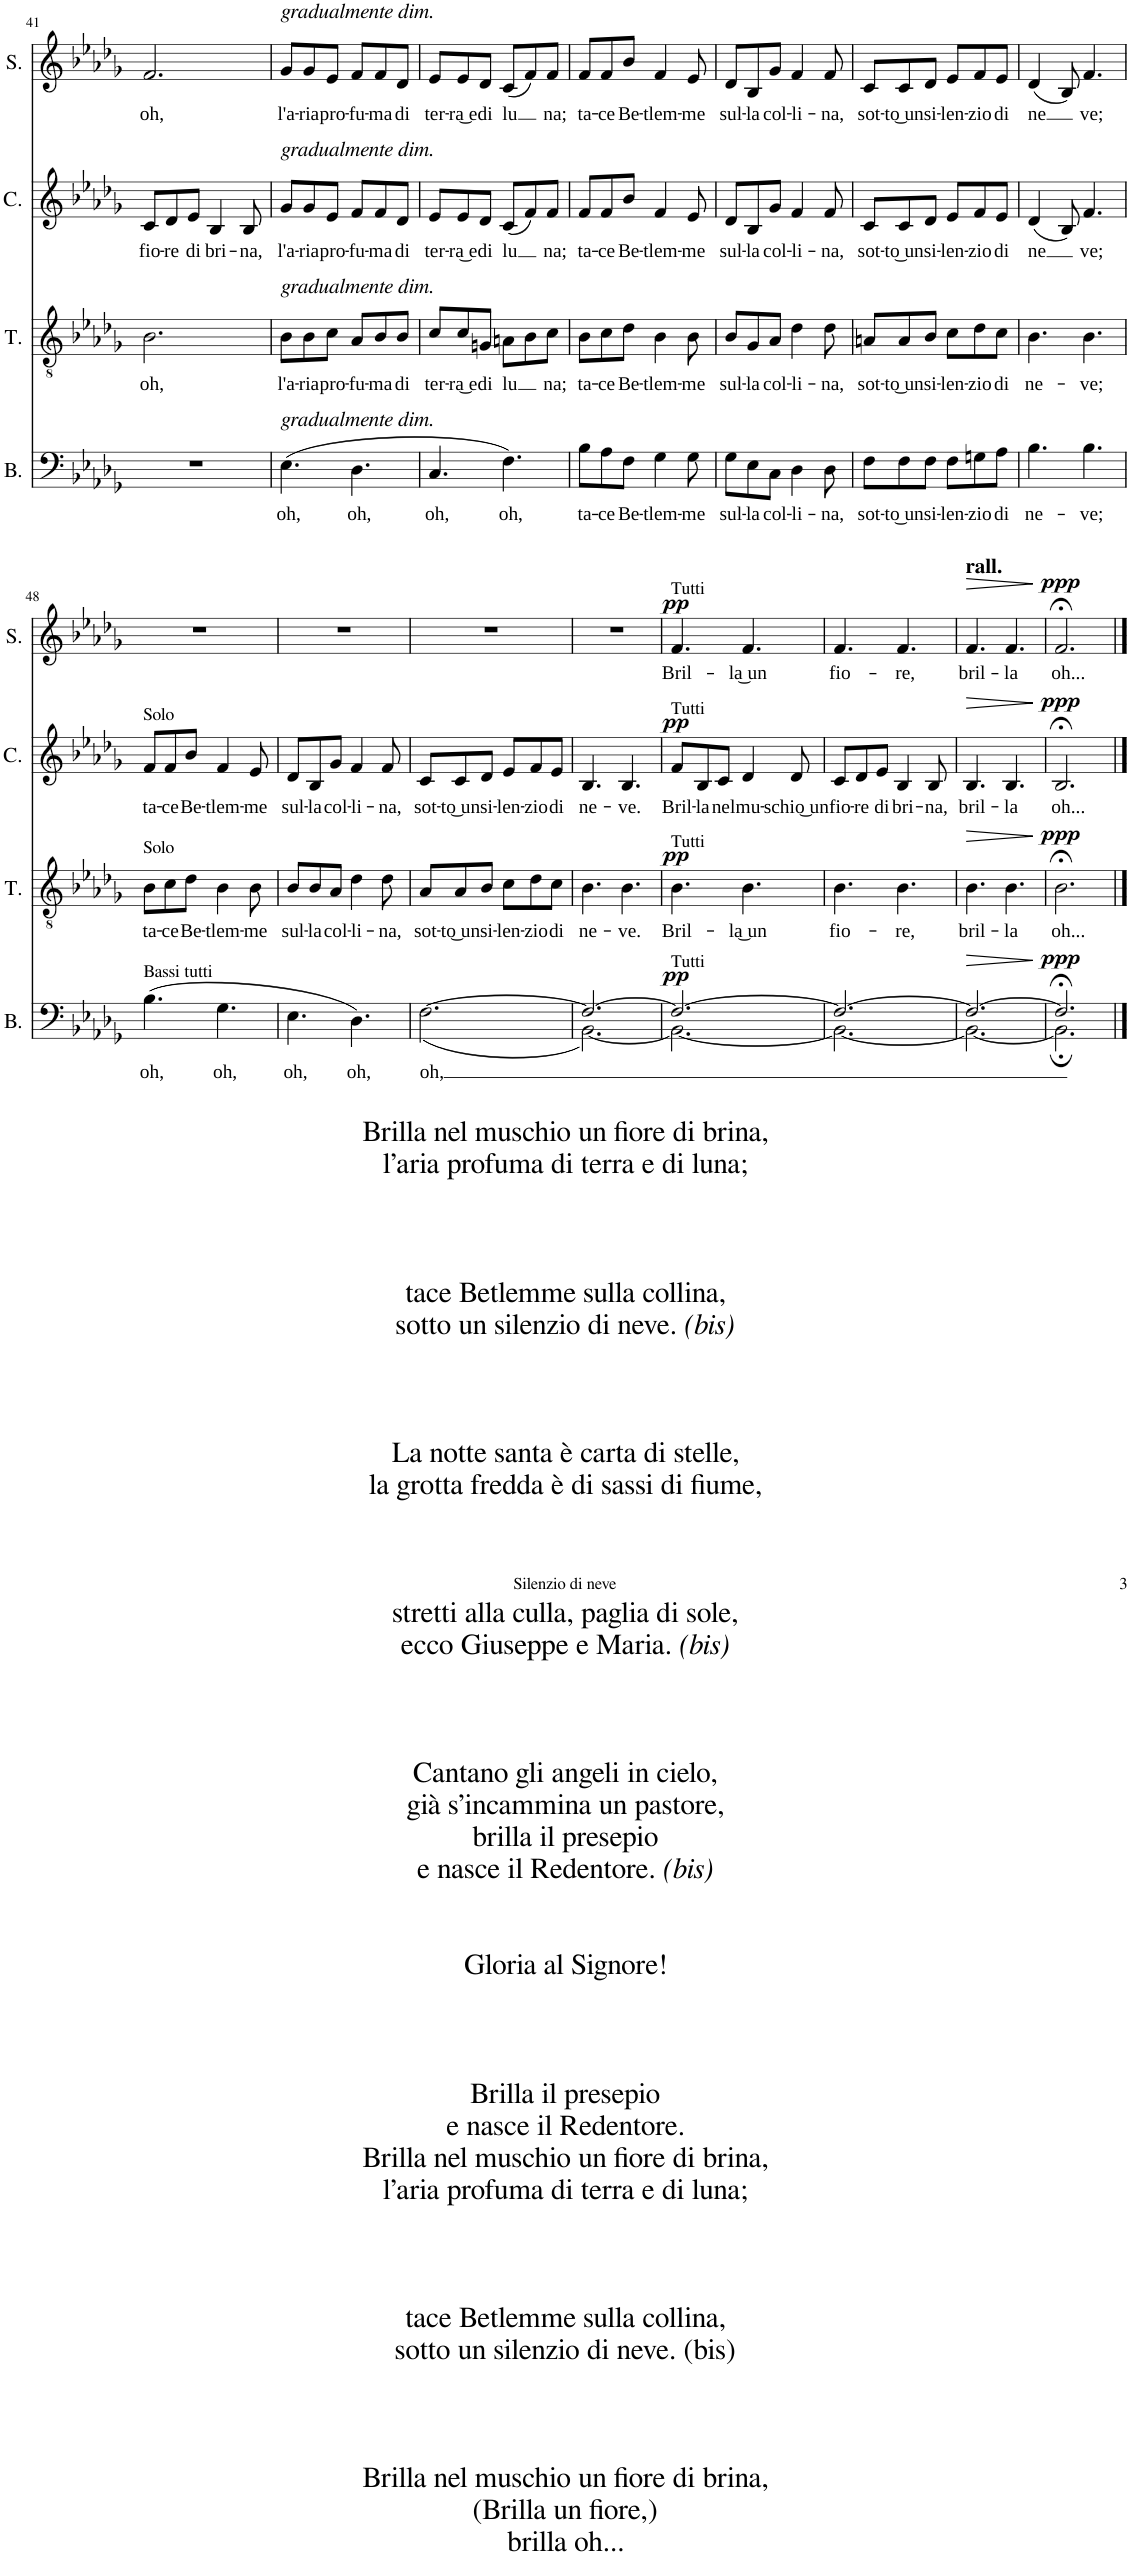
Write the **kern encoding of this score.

**kern	**text	**dynam	**kern	**text	**dynam	**kern	**text	**dynam	**kern	**text	**dynam
*part4	*part4	*part4	*part3	*part3	*part3	*part2	*part2	*part2	*part1	*part1	*part1
*staff4	*staff4	*staff4	*staff3	*staff3	*staff3	*staff2	*staff2	*staff2	*staff1	*staff1	*staff1
*I"Basso	*	*	*I"Tenore	*	*	*I"Contralto	*	*	*I"Soprano	*	*
*I'B.	*	*	*I'T.	*	*	*I'C.	*	*	*I'S.	*	*
!!LO:PB:g=z
*clefF4	*	*	*clefGv2	*	*	*clefG2	*	*	*clefG2	*	*
*Trd4c7	*	*	*	*	*	*	*	*	*	*	*
*k[b-e-a-d-g-]	*	*	*k[b-e-a-d-g-]	*	*	*k[b-e-a-d-g-]	*	*	*k[b-e-a-d-g-]	*	*
*M6/8	*	*	*M6/8	*	*	*M6/8	*	*	*M6/8	*	*
=41	=41	=41	=41	=41	=41	=41	=41	=41	=41	=41	=41
!	!	!	!	!LO:LY:b	!	!	!LO:LY:b	!	!	!LO:LY:b	!
2.r	.	.	2.B-\	oh,	.	8c/L	fio-	.	2.f/	oh,	.
!	!	!	!	!	!	!	!LO:LY:b	!	!	!	!
.	.	.	.	.	.	8d-/	-re	.	.	.	.
!	!	!	!	!	!	!	!LO:LY:b	!	!	!	!
.	.	.	.	.	.	8e-/J	di	.	.	.	.
!	!	!	!	!	!	!	!LO:LY:b	!	!	!	!
.	.	.	.	.	.	4B-/	bri-	.	.	.	.
!	!	!	!	!	!	!	!LO:LY:b	!	!	!	!
.	.	.	.	.	.	8B-/	-na,	.	.	.	.
=42	=42	=42	=42	=42	=42	=42	=42	=42	=42	=42	=42
!	!	!	!	!	!	!	!	!	!LO:TX:a:i:t=gradualmente dim.	!	!
!	!	!	!	!	!	!LO:TX:a:i:t=gradualmente dim.	!	!	!	!	!
!	!	!	!LO:TX:a:i:t=gradualmente dim.	!	!	!	!	!	!	!	!
!LO:TX:a:i:t=gradualmente dim.	!	!	!	!	!	!	!	!	!	!	!
!	!LO:LY:b	!	!	!LO:LY:b	!	!	!LO:LY:b	!	!	!LO:LY:b	!
(4.E-\	oh,	.	8B-\L	l'a-	.	8g-/L	l'a-	.	8g-/L	l'a-	.
!	!	!	!	!LO:LY:b	!	!	!LO:LY:b	!	!	!LO:LY:b	!
.	.	.	8B-\	-ria	.	8g-/	-ria	.	8g-/	-ria	.
!	!	!	!	!LO:LY:b	!	!	!LO:LY:b	!	!	!LO:LY:b	!
.	.	.	8c\J	pro-	.	8e-/J	pro-	.	8e-/J	pro-	.
!	!LO:LY:b	!	!	!LO:LY:b	!	!	!LO:LY:b	!	!	!LO:LY:b	!
4.D-\	oh,	.	8A-/L	-fu-	.	8f/L	-fu-	.	8f/L	-fu-	.
!	!	!	!	!LO:LY:b	!	!	!LO:LY:b	!	!	!LO:LY:b	!
.	.	.	8B-/	-ma	.	8f/	-ma	.	8f/	-ma	.
!	!	!	!	!LO:LY:b	!	!	!LO:LY:b	!	!	!LO:LY:b	!
.	.	.	8B-/J	di	.	8d-/J	di	.	8d-/J	di	.
=43	=43	=43	=43	=43	=43	=43	=43	=43	=43	=43	=43
!	!LO:LY:b	!	!	!LO:LY:b	!	!	!LO:LY:b	!	!	!LO:LY:b	!
4.C/	oh,	.	8c/L	ter-	.	8e-/L	ter-	.	8e-/L	ter-	.
!	!	!	!	!LO:LY:b	!	!	!LO:LY:b	!	!	!LO:LY:b	!
.	.	.	8c/	-ra͜ e	.	8e-/	-ra͜ e	.	8e-/	-ra͜ e	.
!	!	!	!	!LO:LY:b	!	!	!LO:LY:b	!	!	!LO:LY:b	!
.	.	.	8Gn/J	di	.	8d-/J	di	.	8d-/J	di	.
!	!LO:LY:b	!	!	!LO:LY:b	!	!	!LO:LY:b	!	!	!LO:LY:b	!
4.F\)	oh,	.	8An\L	-lu	.	(8c/L	-lu	.	(8c/L	-lu	.
.	.	.	8B-\	.	.	8f/)	.	.	8f/)	.	.
!	!	!	!	!LO:LY:b	!	!	!LO:LY:b	!	!	!LO:LY:b	!
.	.	.	8c\J	na;	.	8f/J	na;	.	8f/J	na;	.
=44	=44	=44	=44	=44	=44	=44	=44	=44	=44	=44	=44
!	!LO:LY:b	!	!	!LO:LY:b	!	!	!LO:LY:b	!	!	!LO:LY:b	!
8B-\L	ta-	.	8B-\L	ta-	.	8f/L	ta-	.	8f/L	ta-	.
!	!LO:LY:b	!	!	!LO:LY:b	!	!	!LO:LY:b	!	!	!LO:LY:b	!
8A-\	-ce	.	8c\	-ce	.	8f/	-ce	.	8f/	-ce	.
!	!LO:LY:b	!	!	!LO:LY:b	!	!	!LO:LY:b	!	!	!LO:LY:b	!
8F\J	Be-	.	8d-\J	Be-	.	8b-/J	Be-	.	8b-/J	Be-	.
!	!LO:LY:b	!	!	!LO:LY:b	!	!	!LO:LY:b	!	!	!LO:LY:b	!
4G-\	-tlem-	.	4B-\	-tlem-	.	4f/	-tlem-	.	4f/	-tlem-	.
!	!LO:LY:b	!	!	!LO:LY:b	!	!	!LO:LY:b	!	!	!LO:LY:b	!
8G-\	-me	.	8B-\	-me	.	8e-/	-me	.	8e-/	-me	.
=45	=45	=45	=45	=45	=45	=45	=45	=45	=45	=45	=45
!	!LO:LY:b	!	!	!LO:LY:b	!	!	!LO:LY:b	!	!	!LO:LY:b	!
8G-\L	sul-	.	8B-/L	sul-	.	8d-/L	sul-	.	8d-/L	sul-	.
!	!LO:LY:b	!	!	!LO:LY:b	!	!	!LO:LY:b	!	!	!LO:LY:b	!
8E-\	-la	.	8G-/	-la	.	8B-/	la	.	8B-/	la	.
!	!LO:LY:b	!	!	!LO:LY:b	!	!	!LO:LY:b	!	!	!LO:LY:b	!
8C\J	col-	.	8A-/J	col-	.	8g-/J	col-	.	8g-/J	col-	.
!	!LO:LY:b	!	!	!LO:LY:b	!	!	!LO:LY:b	!	!	!LO:LY:b	!
4D-\	-li-	.	4d-\	-li-	.	4f/	-li-	.	4f/	-li-	.
!	!LO:LY:b	!	!	!LO:LY:b	!	!	!LO:LY:b	!	!	!LO:LY:b	!
8D-\	-na,	.	8d-\	-na,	.	8f/	-na,	.	8f/	-na,	.
=46	=46	=46	=46	=46	=46	=46	=46	=46	=46	=46	=46
!	!LO:LY:b	!	!	!LO:LY:b	!	!	!LO:LY:b	!	!	!LO:LY:b	!
8F\L	sot-	.	8An/L	sot-	.	8c/L	sot-	.	8c/L	sot-	.
!	!LO:LY:b	!	!	!LO:LY:b	!	!	!LO:LY:b	!	!	!LO:LY:b	!
8F\	-to͜ un	.	8A/	-to͜ un	.	8c/	-to͜ un	.	8c/	-to͜ un	.
!	!LO:LY:b	!	!	!LO:LY:b	!	!	!LO:LY:b	!	!	!LO:LY:b	!
8F\J	si-	.	8B-/J	si-	.	8d-/J	si-	.	8d-/J	si-	.
!	!LO:LY:b	!	!	!LO:LY:b	!	!	!LO:LY:b	!	!	!LO:LY:b	!
8F\L	-len-	.	8c\L	-len-	.	8e-/L	-len-	.	8e-/L	-len-	.
!	!LO:LY:b	!	!	!LO:LY:b	!	!	!LO:LY:b	!	!	!LO:LY:b	!
8Gn\	-zio	.	8d-\	-zio	.	8f/	-zio	.	8f/	-zio	.
!	!LO:LY:b	!	!	!LO:LY:b	!	!	!LO:LY:b	!	!	!LO:LY:b	!
8A-\J	di	.	8c\J	di	.	8e-/J	di	.	8e-/J	di	.
=47	=47	=47	=47	=47	=47	=47	=47	=47	=47	=47	=47
!	!LO:LY:b	!	!	!LO:LY:b	!	!	!LO:LY:b	!	!	!LO:LY:b	!
4.B-\	ne-	.	4.B-\	ne-	.	(4d-/	-ne	.	(4d-/	-ne	.
.	.	.	.	.	.	8B-/)	.	.	8B-/)	.	.
!	!LO:LY:b	!	!	!LO:LY:b	!	!	!LO:LY:b	!	!	!LO:LY:b	!
4.B-\	-ve;	.	4.B-\	-ve;	.	4.f/	ve;	.	4.f/	ve;	.
!!LO:LB:g=z
=48	=48	=48	=48	=48	=48	=48	=48	=48	=48	=48	=48
!	!	!	!	!	!	!LO:TX:a:t=Solo	!	!	!	!	!
!	!	!	!LO:TX:a:t=Solo	!	!	!	!	!	!	!	!
!LO:TX:a:t=Bassi tutti	!	!	!	!	!	!	!	!	!	!	!
!	!LO:LY:b	!	!	!LO:LY:b	!	!	!LO:LY:b	!	!	!	!
(4.B-\	oh,	.	8B-\L	ta-	.	8f/L	ta-	.	2.r	.	.
!	!	!	!	!LO:LY:b	!	!	!LO:LY:b	!	!	!	!
.	.	.	8c\	-ce	.	8f/	-ce	.	.	.	.
!	!	!	!	!LO:LY:b	!	!	!LO:LY:b	!	!	!	!
.	.	.	8d-\J	Be-	.	8b-/J	Be-	.	.	.	.
!	!LO:LY:b	!	!	!LO:LY:b	!	!	!LO:LY:b	!	!	!	!
4.G-\	oh,	.	4B-\	-tlem-	.	4f/	-tlem-	.	.	.	.
!	!	!	!	!LO:LY:b	!	!	!LO:LY:b	!	!	!	!
.	.	.	8B-\	-me	.	8e-/	-me	.	.	.	.
=49	=49	=49	=49	=49	=49	=49	=49	=49	=49	=49	=49
!	!LO:LY:b	!	!	!LO:LY:b	!	!	!LO:LY:b	!	!	!	!
4.E-\	oh,	.	8B-/L	sul-	.	8d-/L	sul-	.	2.r	.	.
!	!	!	!	!LO:LY:b	!	!	!LO:LY:b	!	!	!	!
.	.	.	8B-/	-la	.	8B-/	-la	.	.	.	.
!	!	!	!	!LO:LY:b	!	!	!LO:LY:b	!	!	!	!
.	.	.	8A-/J	col-	.	8g-/J	col-	.	.	.	.
!	!LO:LY:b	!	!	!LO:LY:b	!	!	!LO:LY:b	!	!	!	!
4.D-\)	oh,	.	4d-\	-li-	.	4f/	-li-	.	.	.	.
!	!	!	!	!LO:LY:b	!	!	!LO:LY:b	!	!	!	!
.	.	.	8d-\	-na,	.	8f/	-na,	.	.	.	.
=50	=50	=50	=50	=50	=50	=50	=50	=50	=50	=50	=50
!	!LO:LY:b	!	!	!LO:LY:b	!	!	!LO:LY:b	!	!	!	!
([2.F\	oh,	.	8A-/L	sot-	.	8c/L	sot-	.	2.r	.	.
!	!	!	!	!LO:LY:b	!	!	!LO:LY:b	!	!	!	!
.	.	.	8A-/	-to͜ un	.	8c/	-to͜ un	.	.	.	.
!	!	!	!	!LO:LY:b	!	!	!LO:LY:b	!	!	!	!
.	.	.	8B-/J	si-	.	8d-/J	si-	.	.	.	.
!	!	!	!	!LO:LY:b	!	!	!LO:LY:b	!	!	!	!
.	.	.	8c\L	-len-	.	8e-/L	-len-	.	.	.	.
!	!	!	!	!LO:LY:b	!	!	!LO:LY:b	!	!	!	!
.	.	.	8d-\	-zio	.	8f/	-zio	.	.	.	.
!	!	!	!	!LO:LY:b	!	!	!LO:LY:b	!	!	!	!
.	.	.	8c\J	di	.	8e-/J	di	.	.	.	.
=51	=51	=51	=51	=51	=51	=51	=51	=51	=51	=51	=51
*^	*	*	*	*	*	*	*	*	*	*	*
!	!	!	!	!	!LO:LY:b	!	!	!LO:LY:b	!	!	!	!
2.F/_	[2.BB-\)	.	.	4.B-\	ne-	.	4.B-/	ne-	.	2.r	.	.
!	!	!	!	!	!LO:LY:b	!	!	!LO:LY:b	!	!	!	!
.	.	.	.	4.B-\	-ve.	.	4.B-/	-ve.	.	.	.	.
=52	=52	=52	=52	=52	=52	=52	=52	=52	=52	=52	=52	=52
!	!	!	!	!	!	!	!	!	!	!LO:TX:a:t=Tutti	!	!
!	!	!	!	!	!	!	!LO:TX:a:t=Tutti	!	!	!	!	!
!	!	!	!	!LO:TX:a:t=Tutti	!	!	!	!	!	!	!	!
!LO:TX:a:t=Tutti	!	!	!	!	!	!	!	!	!	!	!	!
!	!	!	!LO:DY:a	!	!LO:LY:b	!LO:DY:a	!	!LO:LY:b	!LO:DY:a	!	!LO:LY:b	!LO:DY:a
2.F/_	2.BB-\_	.	pp	4.B-\	Bril-	pp	8f/L	Bril-	pp	4.f/	Bril-	pp
!	!	!	!	!	!	!	!	!LO:LY:b	!	!	!	!
.	.	.	.	.	.	.	8B-/	-la	.	.	.	.
!	!	!	!	!	!	!	!	!LO:LY:b	!	!	!	!
.	.	.	.	.	.	.	8c/J	nel	.	.	.	.
!	!	!	!	!	!LO:LY:b	!	!	!LO:LY:b	!	!	!LO:LY:b	!
.	.	.	.	4.B-\	-la͜ un	.	4d-/	mu-	.	4.f/	-la͜ un	.
!	!	!	!	!	!	!	!	!LO:LY:b	!	!	!	!
.	.	.	.	.	.	.	8d-/	-schio͜ un	.	.	.	.
=53	=53	=53	=53	=53	=53	=53	=53	=53	=53	=53	=53	=53
!	!	!	!	!	!LO:LY:b	!	!	!LO:LY:b	!	!	!LO:LY:b	!
2.F/_	2.BB-\_	.	.	4.B-\	fio-	.	8c/L	fio-	.	4.f/	fio-	.
!	!	!	!	!	!	!	!	!LO:LY:b	!	!	!	!
.	.	.	.	.	.	.	8d-/	-re	.	.	.	.
!	!	!	!	!	!	!	!	!LO:LY:b	!	!	!	!
.	.	.	.	.	.	.	8e-/J	di	.	.	.	.
!	!	!	!	!	!LO:LY:b	!	!	!LO:LY:b	!	!	!LO:LY:b	!
.	.	.	.	4.B-\	-re,	.	4B-/	bri-	.	4.f/	-re,	.
!	!	!	!	!	!	!	!	!LO:LY:b	!	!	!	!
.	.	.	.	.	.	.	8B-/	-na,	.	.	.	.
=54	=54	=54	=54	=54	=54	=54	=54	=54	=54	=54	=54	=54
!	!	!	!	!	!	!	!	!	!	!LO:TX:a:B:t=rall.	!	!
!	!	!	!LO:HP:b	!	!LO:LY:b	!LO:HP:b	!	!LO:LY:b	!LO:HP:b	!	!LO:LY:b	!LO:HP:b
2.F/_	2.BB-\_	.	>	4.B-\	bril-	>	4.B-/	bril-	>	4.f/	bril-	>
!	!	!	!	!	!LO:LY:b	!	!	!LO:LY:b	!	!	!LO:LY:b	!
.	.	.	.	4.B-\	-la	.	4.B-/	-la	.	4.f/	-la	.
*v	*v	*	*	*	*	*	*	*	*	*	*	*
.	.	]	.	.	]	.	.	]	.	.	]
=55	=55	=55	=55	=55	=55	=55	=55	=55	=55	=55	=55
*^	*	*	*	*	*	*	*	*	*	*	*
!	!	!	!LO:DY:a	!	!LO:LY:b	!LO:DY:a	!	!LO:LY:b	!LO:DY:a	!	!LO:LY:b	!LO:DY:a
2.F;</]	2.BB-;\]	.	ppp	2.B-;<\	oh...	ppp	2.B-;</	oh...	ppp	2.f;</	oh...	ppp
*v	*v	*	*	*	*	*	*	*	*	*	*	*
==	==	==	==	==	==	==	==	==	==	==	==
*-	*-	*-	*-	*-	*-	*-	*-	*-	*-	*-	*-
